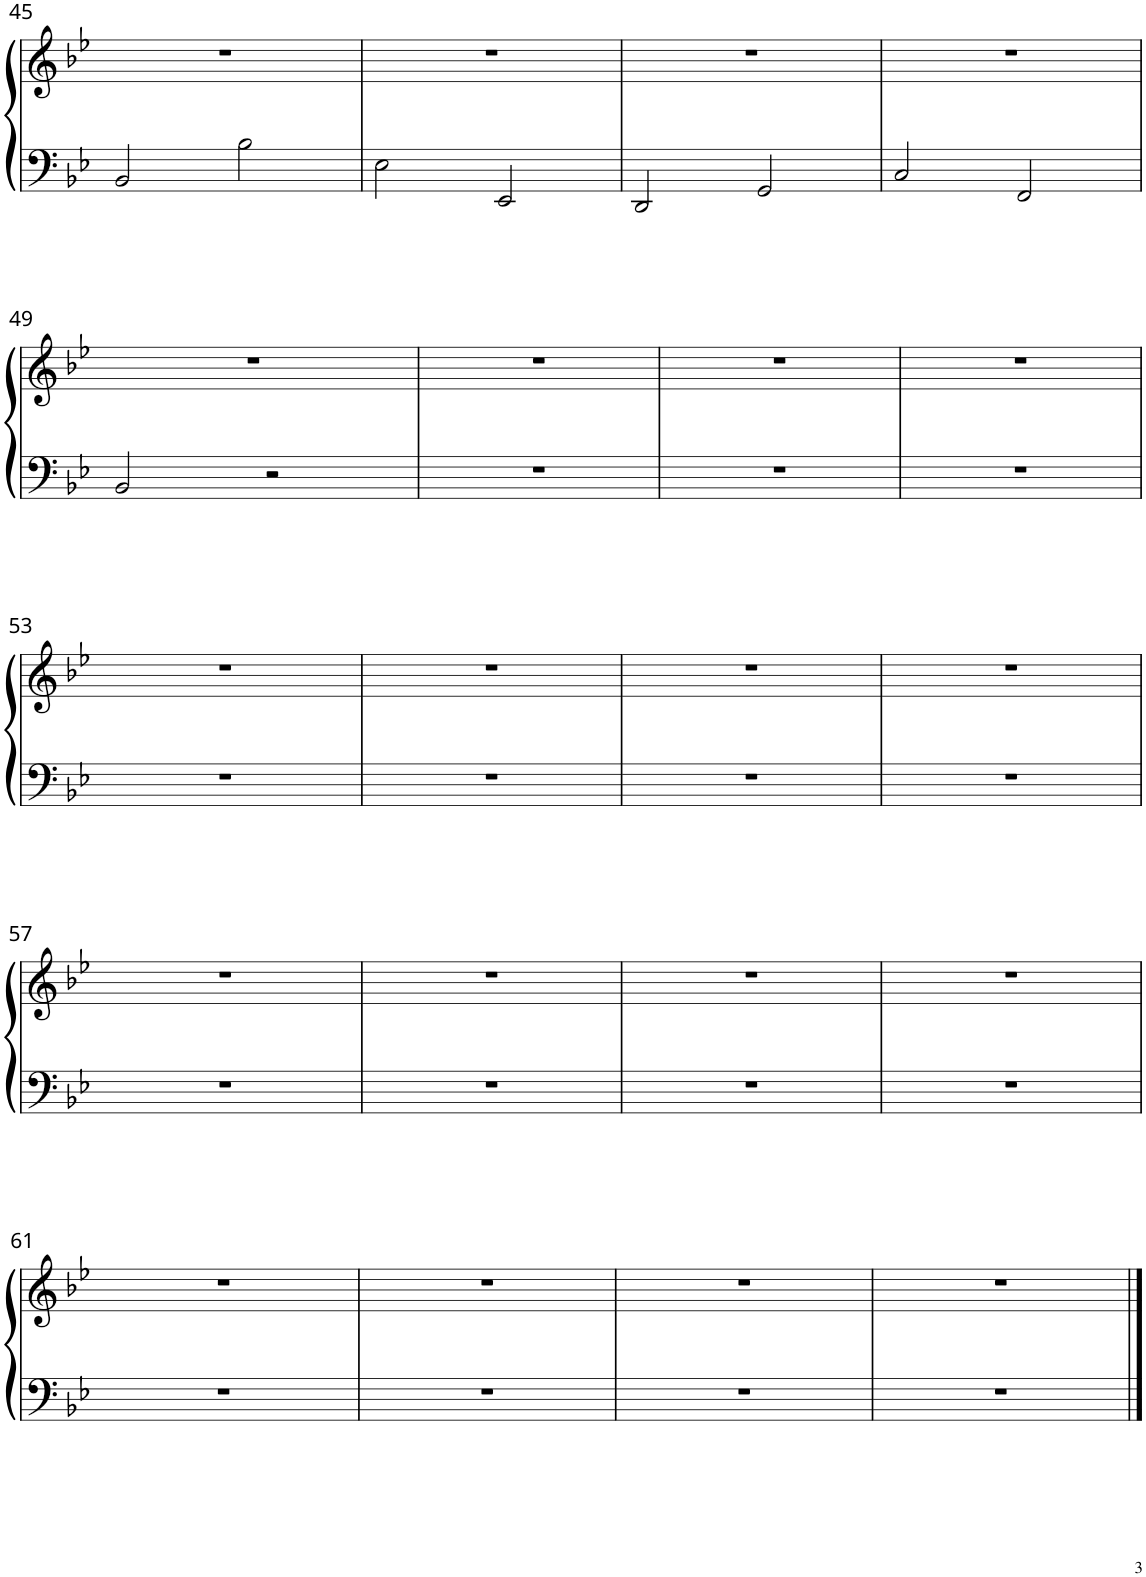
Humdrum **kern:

**kern	**kern
*part1	*part1
*staff2	*staff1
*I"Piano	*
*I'Pno	*
!!LO:PB:g=z
*clefF4	*clefG2
*k[b-e-]	*k[b-e-]
*M4/4	*M4/4
=45	=45
2BB-/	1r
2B-\	.
=46	=46
2E-\	1r
2EE-/	.
=47	=47
2DD/	1r
2GG/	.
=48	=48
2C/	1r
2FF/	.
!!LO:LB:g=z
=49	=49
2BB-/	1r
2r	.
=50	=50
1r	1r
=51	=51
1r	1r
=52	=52
1r	1r
!!LO:LB:g=z
=53	=53
1r	1r
=54	=54
1r	1r
=55	=55
1r	1r
=56	=56
1r	1r
!!LO:LB:g=z
=57	=57
1r	1r
=58	=58
1r	1r
=59	=59
1r	1r
=60	=60
1r	1r
!!LO:LB:g=z
=61	=61
1r	1r
=62	=62
1r	1r
=63	=63
1r	1r
=64	=64
1r	1r
==	==
*-	*-
